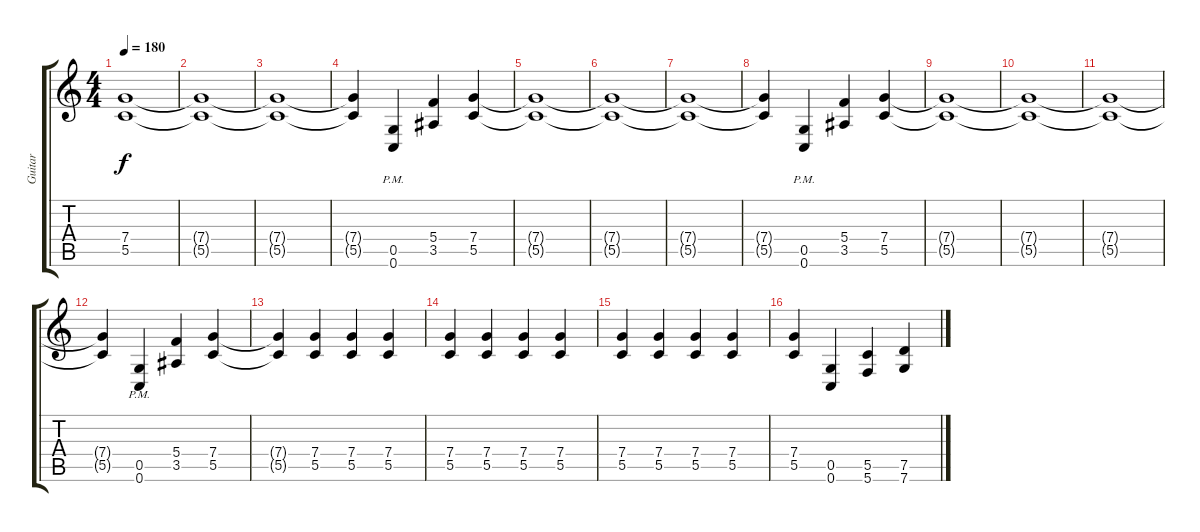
\track ("Guitar" "Guitar") {instrument distortionguitar}
\staff {score tabs}
\tuning (D4 A3 F3 C3 G2 C2) {hide}
\ts (4 4)
\tempo 180
\clef g2
\ks c
(7.4{t} 5.5{t}).1{dy f} |
(7.4{t} 5.5{t}).1 |
(7.4{t} 5.5{t}).1 |
(7.4{t} 5.5{t}).4 (0.5{pm} 0.6{pm}).4 (5.4 3.5).4 (7.4 5.5).4 |
(7.4{t} 5.5{t}).1 |
(7.4{t} 5.5{t}).1 |
(7.4{t} 5.5{t}).1 |
(7.4{t} 5.5{t}).4 (0.5{pm} 0.6{pm}).4 (5.4 3.5).4 (7.4 5.5).4 |
(7.4{t} 5.5{t}).1 |
(7.4{t} 5.5{t}).1 |
(7.4{t} 5.5{t}).1 |
(7.4{t} 5.5{t}).4 (0.5{pm} 0.6{pm}).4 (5.4 3.5).4 (7.4 5.5).4 |
(7.4{t} 5.5{t}).4 (7.4 5.5).4 (7.4 5.5).4 (7.4 5.5).4 |
(7.4 5.5).4 (7.4 5.5).4 (7.4 5.5).4 (7.4 5.5).4 |
(7.4 5.5).4 (7.4 5.5).4 (7.4 5.5).4 (7.4 5.5).4 |
(7.4 5.5).4 (0.5 0.6).4 (5.5 5.6).4 (7.5 7.6).4
